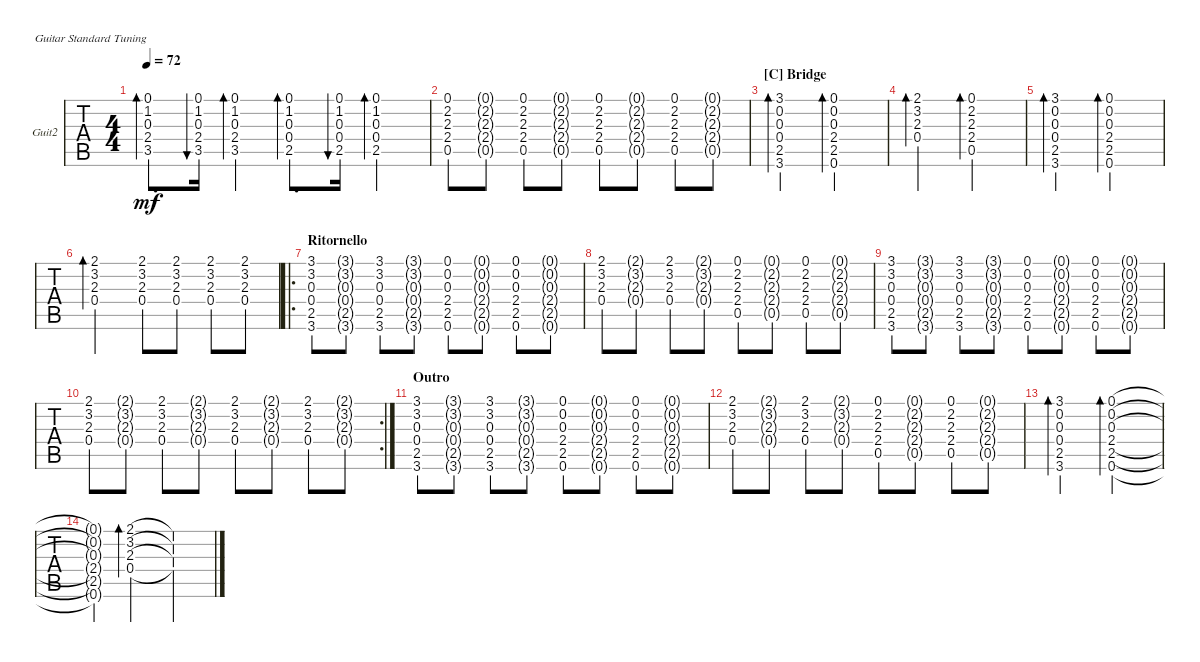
\defaultSystemsLayout 4
\bracketExtendMode groupsimilarinstruments
\firstSystemTrackNameOrientation horizontal
\otherSystemsTrackNameOrientation horizontal
\track ("Guit Skin" "Guit2") {instrument acousticguitarsteel}
\staff {tabs}
\tuning (E4 B3 G3 D3 A2 E2)
\ts (4 4)
\tempo 72
\clef g2
\ks c
(2.4 0.3 1.2 0.1 3.5).8{d bd 30 dy mf} (2.4 0.3 1.2 0.1 3.5).16{bu 30} (2.4 0.3 1.2 0.1 3.5).4{bd 30} (2.5 0.4 0.3 1.2 0.1).8{d bd 30} (0.4 0.3 1.2 0.1 2.5).16{bu 30} (0.4 0.3 1.2 0.1 2.5).4{bd 30} |
(2.4 2.3 2.2 0.1 0.5).8 (2.4{g} 2.3{g} 2.2{g} 0.1{g} 0.5{g}).8 (2.4 2.3 2.2 0.1 0.5).8 (2.4{g} 2.3{g} 2.2{g} 0.1{g} 0.5{g}).8 (2.4 2.3 2.2 0.1 0.5).8 (2.4{g} 2.3{g} 2.2{g} 0.1{g} 0.5{g}).8 (2.4 2.3 2.2 0.1 0.5).8 (2.4{g} 2.3{g} 2.2{g} 0.1{g} 0.5{g}).8 |
\section ("C" "Bridge")
(3.6 2.5 0.4 0.3 0.2 3.1).2{bd 123} (0.6 2.5 2.4 0.3 0.2 0.1).2{bd 123} |
(0.4 2.3 3.2 2.1).2{bd 123} (0.5 2.4 2.3 2.2 0.1).2{bd 123} |
(3.6 2.5 0.4 0.3 0.2 3.1).2{bd 123} (0.6 2.5 2.4 0.3 0.2 0.1).2{bd 123} |
(0.4 2.3 3.2 2.1).2{bd 123} (0.4 2.3 3.2 2.1).8 (0.4 2.3 3.2 2.1).8 (0.4 2.3 3.2 2.1).8 (0.4 2.3 3.2 2.1).8 |
\ro
\section ("" "Ritornello")
(0.4 0.3 3.2 3.1 3.6 2.5).8 (0.4{g} 0.3{g} 3.2{g} 3.1{g} 2.5{g} 3.6{g}).8 (0.4 0.3 3.2 3.1 3.6 2.5).8 (0.4{g} 0.3{g} 3.2{g} 3.1{g} 2.5{g} 3.6{g}).8 (2.4 0.3 0.2 0.1 0.6 2.5).8 (2.4{g} 0.3{g} 0.2{g} 0.1{g} 0.6{g} 2.5{g}).8 (2.4 0.3 0.2 0.1 0.6 2.5).8 (2.4{g} 0.3{g} 0.2{g} 0.1{g} 0.6{g} 2.5{g}).8 |
(0.4 2.3 3.2 2.1).8 (0.4{g} 2.3{g} 3.2{g} 2.1{g}).8 (0.4 2.3 3.2 2.1).8 (0.4{g} 2.3{g} 3.2{g} 2.1{g}).8 (2.4 2.3 2.2 0.1 0.5).8 (2.4{g} 2.3{g} 2.2{g} 0.1{g} 0.5{g}).8 (2.4 2.3 2.2 0.1 0.5).8 (2.4{g} 2.3{g} 2.2{g} 0.1{g} 0.5{g}).8 |
(0.4 0.3 3.2 3.1 3.6 2.5).8 (0.4{g} 0.3{g} 3.2{g} 3.1{g} 2.5{g} 3.6{g}).8 (0.4 0.3 3.2 3.1 3.6 2.5).8 (0.4{g} 0.3{g} 3.2{g} 3.1{g} 2.5{g} 3.6{g}).8 (2.4 0.3 0.2 0.1 0.6 2.5).8 (2.4{g} 0.3{g} 0.2{g} 0.1{g} 0.6{g} 2.5{g}).8 (2.4 0.3 0.2 0.1 0.6 2.5).8 (2.4{g} 0.3{g} 0.2{g} 0.1{g} 0.6{g} 2.5{g}).8 |
\rc 2
(0.4 2.3 3.2 2.1).8 (0.4{g} 2.3{g} 3.2{g} 2.1{g}).8 (0.4 2.3 3.2 2.1).8 (0.4{g} 2.3{g} 3.2{g} 2.1{g}).8 (0.4 2.3 3.2 2.1).8 (0.4{g} 2.3{g} 3.2{g} 2.1{g}).8 (0.4 2.3 3.2 2.1).8 (0.4{g} 2.3{g} 3.2{g} 2.1{g}).8 |
\section ("" "Outro")
(0.4 0.3 3.2 3.1 3.6 2.5).8 (0.4{g} 0.3{g} 3.2{g} 3.1{g} 2.5{g} 3.6{g}).8 (0.4 0.3 3.2 3.1 3.6 2.5).8 (0.4{g} 0.3{g} 3.2{g} 3.1{g} 2.5{g} 3.6{g}).8 (2.4 0.3 0.2 0.1 0.6 2.5).8 (2.4{g} 0.3{g} 0.2{g} 0.1{g} 0.6{g} 2.5{g}).8 (2.4 0.3 0.2 0.1 0.6 2.5).8 (2.4{g} 0.3{g} 0.2{g} 0.1{g} 0.6{g} 2.5{g}).8 |
(0.4 2.3 3.2 2.1).8 (0.4{g} 2.3{g} 3.2{g} 2.1{g}).8 (0.4 2.3 3.2 2.1).8 (0.4{g} 2.3{g} 3.2{g} 2.1{g}).8 (2.4 2.3 2.2 0.1 0.5).8 (2.4{g} 2.3{g} 2.2{g} 0.1{g} 0.5{g}).8 (2.4 2.3 2.2 0.1 0.5).8 (2.4{g} 2.3{g} 2.2{g} 0.1{g} 0.5{g}).8 |
(3.6 2.5 0.4 0.3 0.2 3.1).2{bd 123} (0.6 2.5 2.4 0.3 0.2 0.1).2{bd 123} |
(0.6{t} 2.5{t} 2.4{t} 0.3{t} 0.2{t} 0.1{t}).4 (0.4 2.3 3.2 2.1).2{bd 123} (0.4{t} 2.3{t} 3.2{t} 2.1{t}).2
